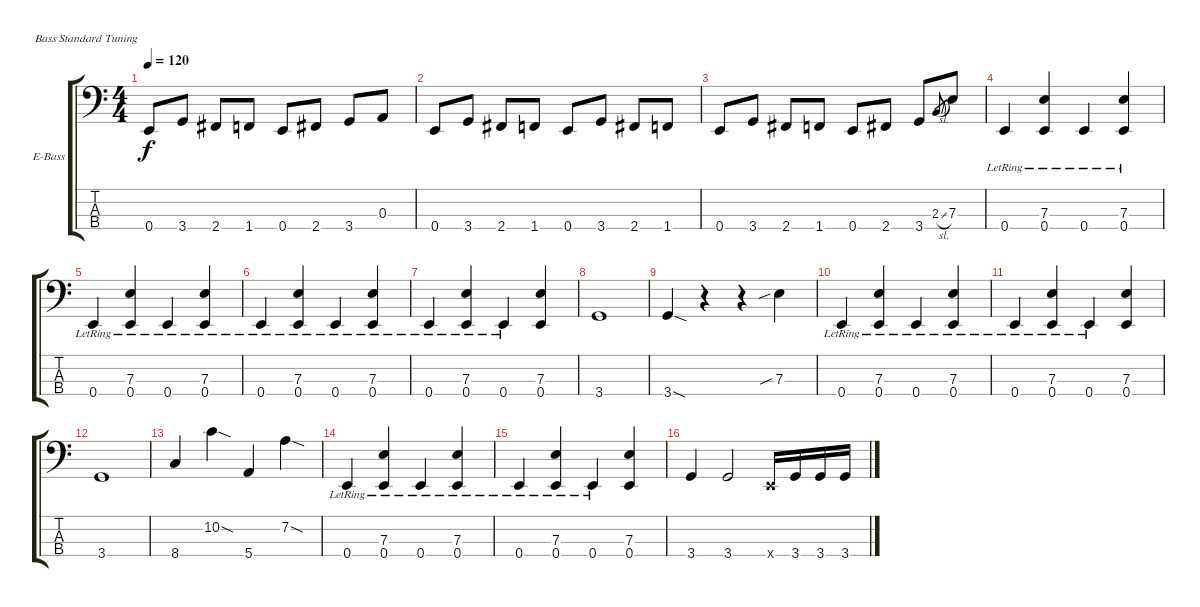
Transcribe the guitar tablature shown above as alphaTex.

\defaultSystemsLayout 4
\bracketExtendMode groupsimilarinstruments
\firstSystemTrackNameOrientation horizontal
\otherSystemsTrackNameOrientation horizontal
\track ("Cliff Burton (Main Bass)" "E-Bass") {instrument electricbassfinger}
\staff {score tabs}
\tuning (G2 D2 A1 E1)
\ts (4 4)
\tempo 120
\clef f4
\ks c
0.4.8{dy f} 3.4.8 2.4.8 1.4.8 0.4.8 2.4.8 3.4.8 0.3.8 |
0.4.8 3.4.8 2.4.8 1.4.8 0.4.8 3.4.8 2.4.8 1.4.8 |
0.4.8 3.4.8 2.4.8 1.4.8 0.4.8 2.4.8 3.4.8 2.3{sl}.8{gr} 7.3.8 |
0.4{lr}.4 (7.3{lr} 0.4{lr}).4 0.4{lr}.4 (0.4{lr} 7.3{lr}).4 |
0.4{lr}.4 (7.3{lr} 0.4{lr}).4 0.4{lr}.4 (0.4{lr} 7.3{lr}).4 |
0.4{lr}.4 (7.3{lr} 0.4{lr}).4 0.4{lr}.4 (0.4{lr} 7.3{lr}).4 |
0.4{lr}.4 (7.3{lr} 0.4{lr}).4 0.4{lr}.4 (0.4 7.3).4 |
3.4.1 |
3.4{sod}.4 r.4 r.4 7.3{sib}.4 |
0.4{lr}.4 (7.3{lr} 0.4{lr}).4 0.4{lr}.4 (0.4{lr} 7.3{lr}).4 |
0.4{lr}.4 (7.3{lr} 0.4{lr}).4 0.4{lr}.4 (0.4 7.3).4 |
3.4.1 |
8.4.4 10.2{sod}.4 5.4.4 7.2{sod}.4 |
0.4{lr}.4 (7.3{lr} 0.4{lr}).4 0.4{lr}.4 (0.4{lr} 7.3{lr}).4 |
0.4{lr}.4 (7.3{lr} 0.4{lr}).4 0.4{lr}.4 (0.4 7.3).4 |
3.4.4 3.4.2 0.4{x}.16 3.4.16 3.4.16 3.4.16
